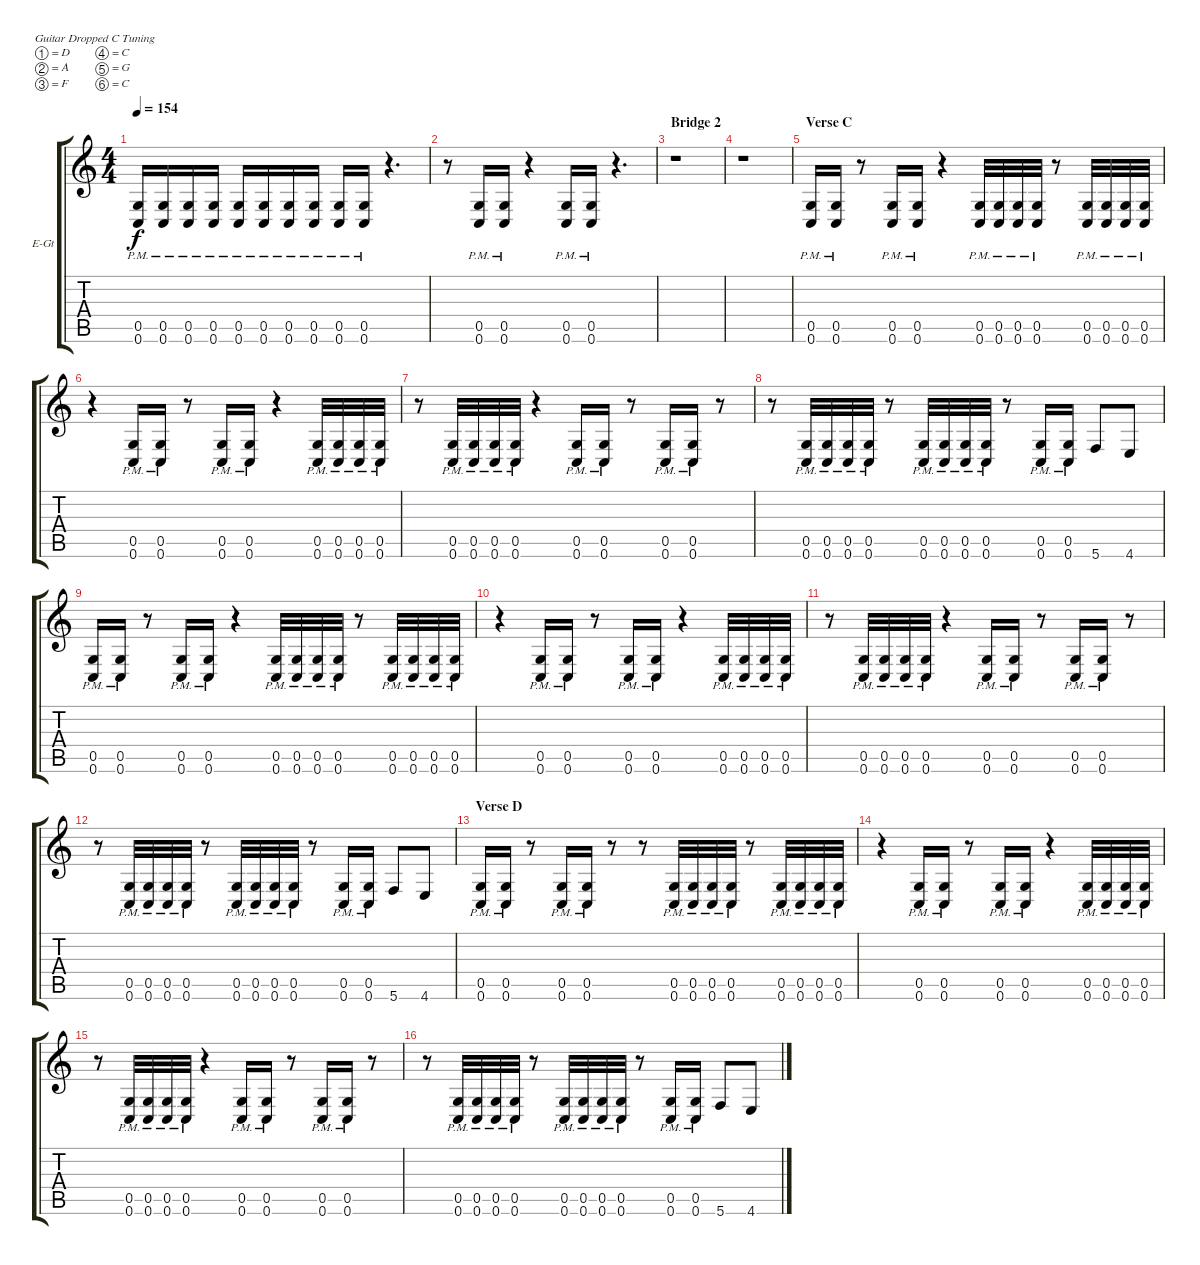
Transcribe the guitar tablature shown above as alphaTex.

\defaultSystemsLayout 4
\bracketExtendMode groupsimilarinstruments
\firstSystemTrackNameOrientation horizontal
\otherSystemsTrackNameOrientation horizontal
\track ("Rhythm Left" "E-Gt") {instrument overdrivenguitar}
\staff {score tabs}
\tuning (D4 A3 F3 C3 G2 C2)
\ts (4 4)
\tempo 154
\clef g2
\ks c
(0.6{pm} 0.5{pm}).16{dy f} (0.6{pm} 0.5{pm}).16 (0.6{pm} 0.5{pm}).16 (0.6{pm} 0.5{pm}).16 (0.6{pm} 0.5{pm}).16 (0.6{pm} 0.5{pm}).16 (0.6{pm} 0.5{pm}).16 (0.6{pm} 0.5{pm}).16 (0.6{pm} 0.5{pm}).16 (0.6{pm} 0.5{pm}).16 r.4{d} |
r.8 (0.6{pm} 0.5{pm}).16 (0.6{pm} 0.5{pm}).16 r.4 (0.6{pm} 0.5{pm}).16 (0.6{pm} 0.5{pm}).16 r.4{d} |
\section ("" "Bridge 2")
r.1 |
r.1 |
\section ("" "Verse C")
(0.6 0.5{pm}).16 (0.6{pm} 0.5{pm}).16 r.8 (0.6{pm} 0.5{pm}).16 (0.6{pm} 0.5{pm}).16 r.4 (0.6{pm} 0.5{pm}).32 (0.6{pm} 0.5{pm}).32 (0.6{pm} 0.5{pm}).32 (0.6{pm} 0.5{pm}).32 r.8 (0.6{pm} 0.5{pm}).32 (0.6{pm} 0.5{pm}).32 (0.6{pm} 0.5{pm}).32 (0.6{pm} 0.5{pm}).32 |
r.4 (0.6{pm} 0.5{pm}).16 (0.6{pm} 0.5{pm}).16 r.8 (0.6{pm} 0.5{pm}).16 (0.6{pm} 0.5{pm}).16 r.4 (0.6{pm} 0.5{pm}).32 (0.6{pm} 0.5{pm}).32 (0.6{pm} 0.5{pm}).32 (0.6{pm} 0.5{pm}).32 |
r.8 (0.6{pm} 0.5{pm}).32 (0.6{pm} 0.5).32 (0.6{pm} 0.5{pm}).32 (0.6{pm} 0.5{pm}).32 r.4 (0.6{pm} 0.5{pm}).16 (0.6{pm} 0.5{pm}).16 r.8 (0.6{pm} 0.5{pm}).16 (0.6{pm} 0.5{pm}).16 r.8 |
r.8 (0.6{pm} 0.5{pm}).32 (0.6{pm} 0.5{pm}).32 (0.6{pm} 0.5{pm}).32 (0.6{pm} 0.5{pm}).32 r.8 (0.6{pm} 0.5{pm}).32 (0.6{pm} 0.5{pm}).32 (0.6{pm} 0.5{pm}).32 (0.6{pm} 0.5{pm}).32 r.8 (0.6{pm} 0.5{pm}).16 (0.6{pm} 0.5{pm}).16 5.6.8 4.6.8 |
(0.6 0.5{pm}).16 (0.6{pm} 0.5{pm}).16 r.8 (0.6{pm} 0.5{pm}).16 (0.6{pm} 0.5{pm}).16 r.4 (0.6{pm} 0.5{pm}).32 (0.6{pm} 0.5{pm}).32 (0.6{pm} 0.5{pm}).32 (0.6{pm} 0.5{pm}).32 r.8 (0.6{pm} 0.5{pm}).32 (0.6{pm} 0.5{pm}).32 (0.6{pm} 0.5{pm}).32 (0.6{pm} 0.5{pm}).32 |
r.4 (0.6{pm} 0.5{pm}).16 (0.6{pm} 0.5{pm}).16 r.8 (0.6{pm} 0.5{pm}).16 (0.6{pm} 0.5{pm}).16 r.4 (0.6{pm} 0.5{pm}).32 (0.6{pm} 0.5{pm}).32 (0.6{pm} 0.5{pm}).32 (0.6{pm} 0.5{pm}).32 |
r.8 (0.6{pm} 0.5{pm}).32 (0.6{pm} 0.5).32 (0.6{pm} 0.5{pm}).32 (0.6{pm} 0.5{pm}).32 r.4 (0.6{pm} 0.5{pm}).16 (0.6{pm} 0.5{pm}).16 r.8 (0.6{pm} 0.5{pm}).16 (0.6{pm} 0.5{pm}).16 r.8 |
r.8 (0.6{pm} 0.5{pm}).32 (0.6{pm} 0.5{pm}).32 (0.6{pm} 0.5{pm}).32 (0.6{pm} 0.5{pm}).32 r.8 (0.6{pm} 0.5{pm}).32 (0.6{pm} 0.5{pm}).32 (0.6{pm} 0.5{pm}).32 (0.6{pm} 0.5{pm}).32 r.8 (0.6{pm} 0.5{pm}).16 (0.6{pm} 0.5{pm}).16 5.6.8 4.6.8 |
\section ("" "Verse D")
(0.6 0.5{pm}).16 (0.6{pm} 0.5{pm}).16 r.8 (0.6{pm} 0.5{pm}).16 (0.6{pm} 0.5{pm}).16 r.8 r.8 (0.6{pm} 0.5{pm}).32 (0.6{pm} 0.5{pm}).32 (0.6{pm} 0.5{pm}).32 (0.6{pm} 0.5{pm}).32 r.8 (0.6{pm} 0.5{pm}).32 (0.6{pm} 0.5{pm}).32 (0.6{pm} 0.5{pm}).32 (0.6{pm} 0.5{pm}).32 |
r.4 (0.6{pm} 0.5{pm}).16 (0.6{pm} 0.5{pm}).16 r.8 (0.6{pm} 0.5{pm}).16 (0.6{pm} 0.5{pm}).16 r.4 (0.6{pm} 0.5{pm}).32 (0.6{pm} 0.5{pm}).32 (0.6{pm} 0.5{pm}).32 (0.6{pm} 0.5{pm}).32 |
r.8 (0.6{pm} 0.5{pm}).32 (0.6{pm} 0.5).32 (0.6{pm} 0.5{pm}).32 (0.6{pm} 0.5{pm}).32 r.4 (0.6{pm} 0.5{pm}).16 (0.6{pm} 0.5{pm}).16 r.8 (0.6{pm} 0.5{pm}).16 (0.6{pm} 0.5{pm}).16 r.8 |
r.8 (0.6{pm} 0.5{pm}).32 (0.6{pm} 0.5{pm}).32 (0.6{pm} 0.5{pm}).32 (0.6{pm} 0.5{pm}).32 r.8 (0.6{pm} 0.5{pm}).32 (0.6{pm} 0.5{pm}).32 (0.6{pm} 0.5{pm}).32 (0.6{pm} 0.5{pm}).32 r.8 (0.6{pm} 0.5{pm}).16 (0.6{pm} 0.5{pm}).16 5.6.8 4.6.8
